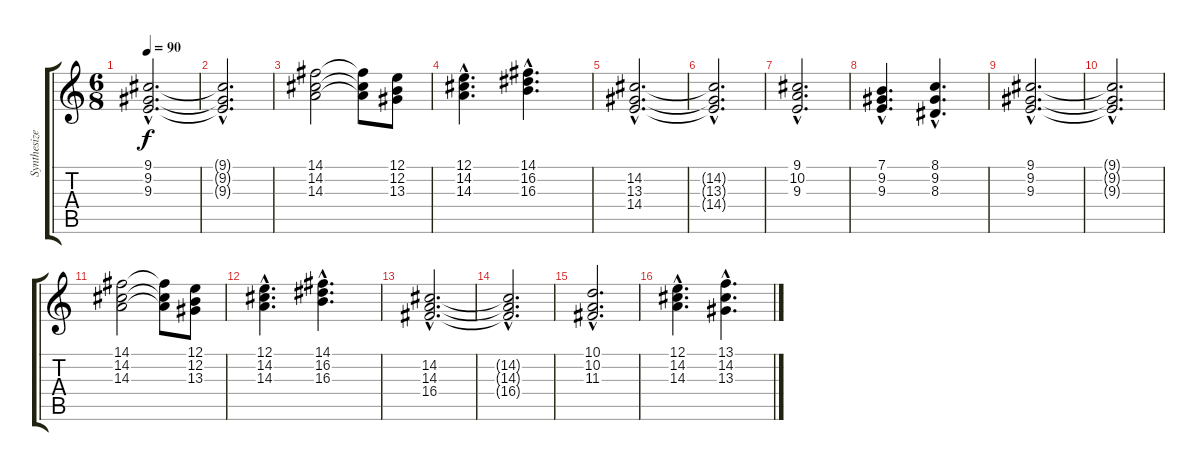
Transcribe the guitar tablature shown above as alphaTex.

\track ("Synthesizer II" "Synthesize") {instrument stringensemble1}
\staff {score tabs}
\tuning (E4 B3 G3 D3 A2 E2) {hide}
\ts (6 8)
\tempo 90
\clef g2
\ks c
(9.1{hac} 9.2{hac} 9.3{hac}).2{d dy f} |
(9.1{hac t} 9.2{hac t} 9.3{hac t}).2{d} |
(14.1 14.2 14.3).2 (14.1{t} 14.2{t} 14.3{t}).8 (12.1 12.2 13.3).8 |
(12.1{hac} 14.2{hac} 14.3{hac}).4{d} (14.1{hac} 16.2{hac} 16.3{hac}).4{d} |
(14.2{hac} 13.3{hac} 14.4{hac}).2{d} |
(14.2{hac t} 13.3{hac t} 14.4{hac t}).2{d} |
(9.1{hac} 10.2{hac} 9.3{hac}).2{d} |
(7.1{hac} 9.2{hac} 9.3{hac}).4{d} (8.1{hac} 9.2{hac} 8.3{hac}).4{d} |
(9.1{hac} 9.2{hac} 9.3{hac}).2{d} |
(9.1{hac t} 9.2{hac t} 9.3{hac t}).2{d} |
(14.1 14.2 14.3).2 (14.1{t} 14.2{t} 14.3{t}).8 (12.1 12.2 13.3).8 |
(12.1{hac} 14.2{hac} 14.3{hac}).4{d} (14.1{hac} 16.2{hac} 16.3{hac}).4{d} |
(14.2{hac} 14.3{hac} 16.4{hac}).2{d} |
(14.2{hac t} 14.3{hac t} 16.4{hac t}).2{d} |
(10.1{hac} 10.2{hac} 11.3{hac}).2{d} |
(12.1{hac} 14.2{hac} 14.3{hac}).4{d} (13.1{hac} 14.2{hac} 13.3{hac}).4{d}
